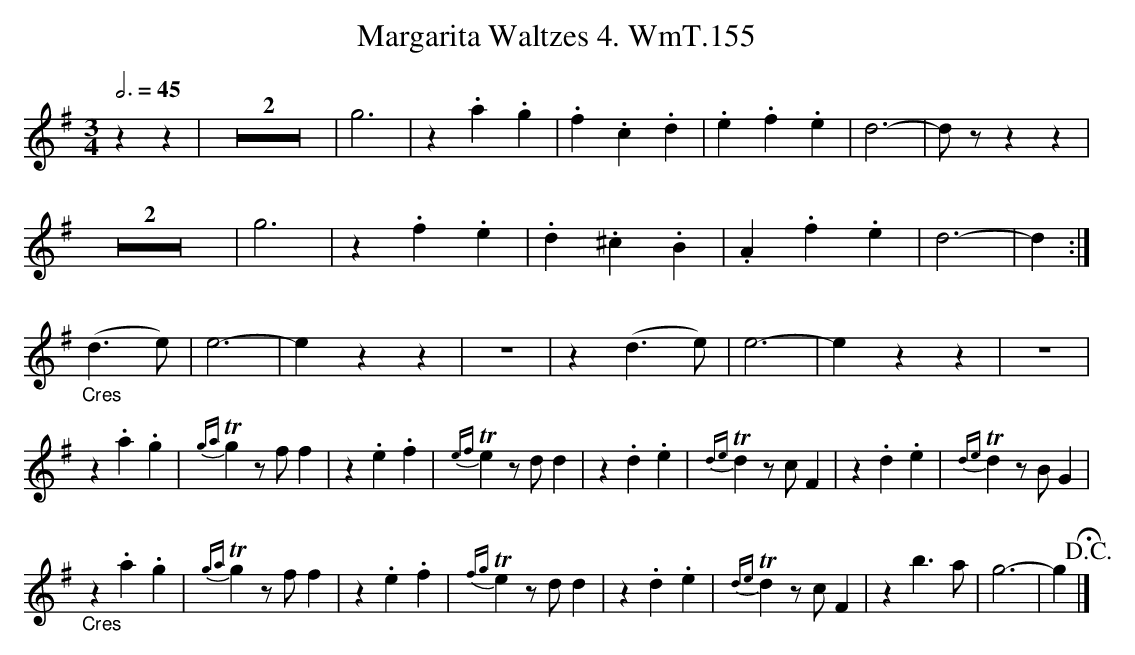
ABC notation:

X:1
T:Margarita Waltzes 4. WmT.155
M:3/4
L:1/8
Q:3/4=45
K:G
z2z2|Z2|g6|z2.a2.g2|.f2.c2.d2|.e2.f2.e2|d6-|dzz2z2|
Z2|g6|z2.f2.e2|.d2.^c2.B2|.A2.f2.e2|d6-|d2:|
"_Cres"(d3 e)|e6-|e2z2z2|Z|z2(d3 e)|e6-|e2z2z2|Z|
z2.a2.g2|{ga}Tg2 zf f2|z2.e2.f2|{ef}Te2 zd d2|\\
z2.d2.e2|{de}Td2 zc F2|z2.d2.e2|{de}Td2 zB G2|
"_Cres"z2.a2.g2|{ga}Tg2 zf f2|z2.e2.f2|{fg}Te2 zd d2|\\
z2.d2.e2|{de}Td2 zc F2|z2b3 a|g6-|g2 !D.C.!H|]
